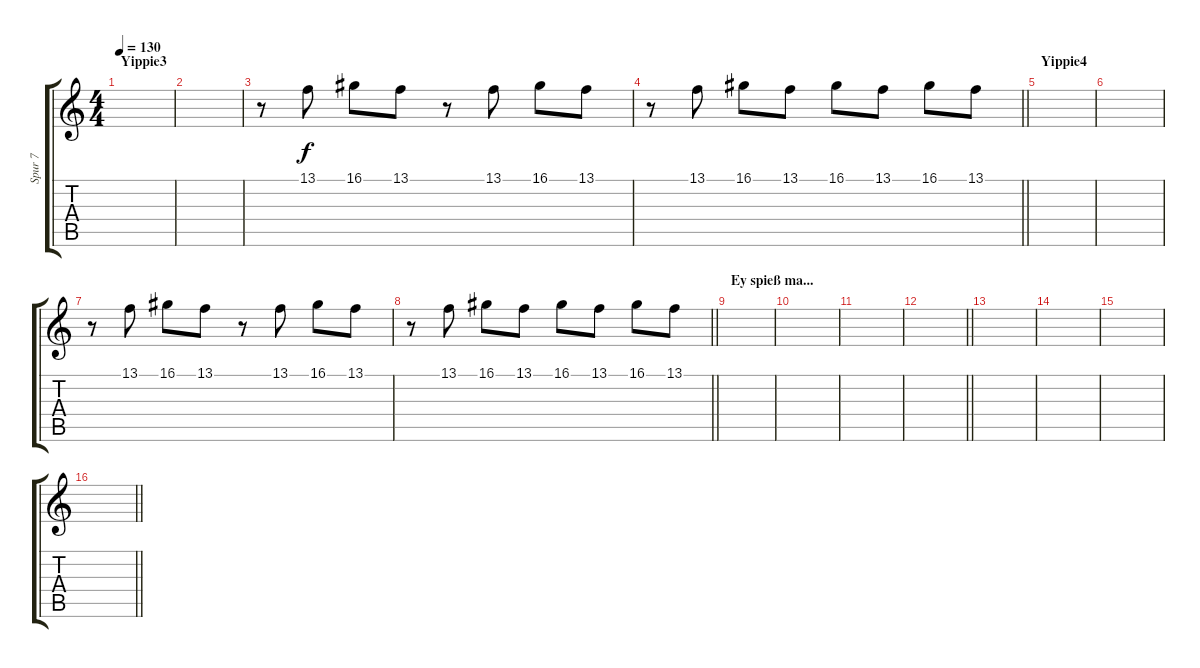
\track ("Spur 7" "Spur 7") {instrument woodblock}
\staff {score tabs}
\tuning (E4 B3 G3 D3 A2 E2) {hide}
\ts (4 4)
\section ("" "Yippie3")
\tempo 130
\clef g2
\ks c
|
|
r.8 13.1.8 16.1.8 13.1.8 r.8 13.1.8 16.1.8 13.1.8 |
\barLineRight lightlight
r.8 13.1.8 16.1.8 13.1.8 16.1.8 13.1.8 16.1.8 13.1.8 |
\section ("" "Yippie4")
|
|
r.8 13.1.8 16.1.8 13.1.8 r.8 13.1.8 16.1.8 13.1.8 |
\barLineRight lightlight
r.8 13.1.8 16.1.8 13.1.8 16.1.8 13.1.8 16.1.8 13.1.8 |
\section ("" "Ey spieß ma...")
|
|
|
\barLineRight lightlight
|
|
|
|
\barLineRight lightlight
